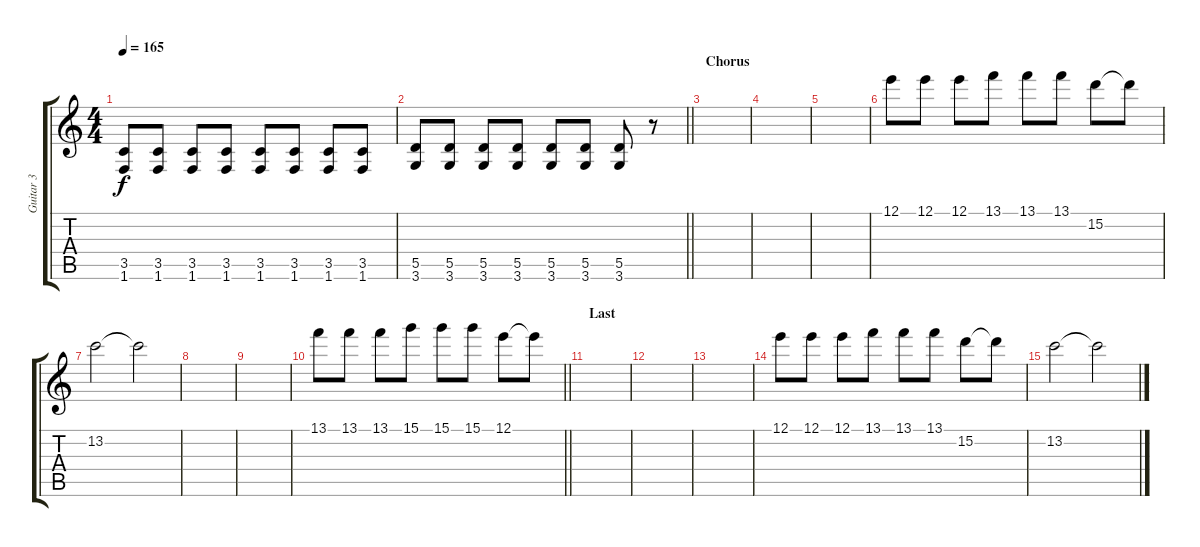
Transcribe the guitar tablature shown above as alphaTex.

\track ("Guitar 3" "Guitar 3") {instrument electricguitarmuted}
\staff {score tabs}
\tuning (E4 B3 G3 D3 A2 E2) {hide}
\ts (4 4)
\tempo 165
\clef g2
\ks c
(3.5 1.6).8{dy f} (3.5 1.6).8 (3.5 1.6).8 (3.5 1.6).8 (3.5 1.6).8 (3.5 1.6).8 (3.5 1.6).8 (3.5 1.6).8 |
\barLineRight lightlight
(5.5 3.6).8 (5.5 3.6).8 (5.5 3.6).8 (5.5 3.6).8 (5.5 3.6).8 (5.5 3.6).8 (5.5 3.6).8 r.8 |
\section ("" "Chorus")
|
|
|
12.1.8 12.1.8 12.1.8 13.1.8 13.1.8 13.1.8 15.2.8 15.2{t}.8 |
13.2.2{volume 4} 13.2{t}.2 |
|
|
\barLineRight lightlight
13.1.8 13.1.8 13.1.8 15.1.8 15.1.8 15.1.8 12.1.8{volume 4} 12.1{t}.8 |
\section ("" "Last")
|
|
|
12.1.8 12.1.8 12.1.8 13.1.8 13.1.8 13.1.8 15.2.8 15.2{t}.8 |
13.2.2{volume 4} 13.2{t}.2
